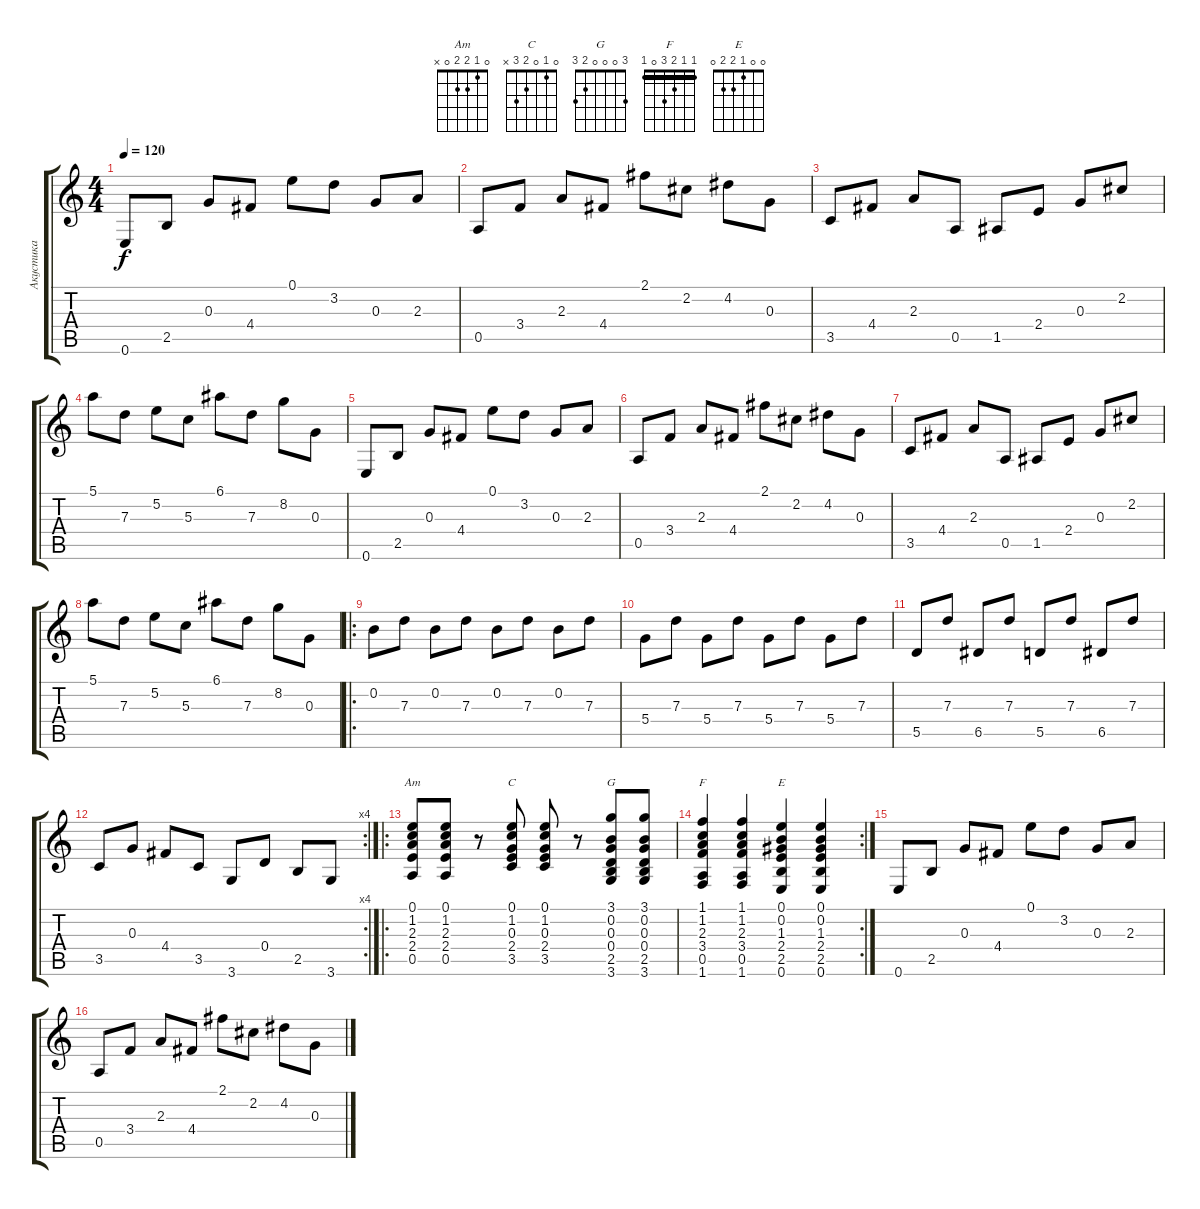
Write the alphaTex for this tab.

\track ("Акустика" "Акустика") {instrument acousticguitarsteel}
\staff {score tabs}
\tuning (E4 B3 G3 D3 A2 E2) {hide}
\chord ("Am" 0 1 2 2 0 x)
\chord ("C" 0 1 0 2 3 x)
\chord ("G" 3 0 0 0 2 3)
\chord ("F" 1 1 2 3 0 1) {barre 1}
\chord ("E" 0 0 1 2 2 0)
\ts (4 4)
\tempo 120
\clef g2
\ks c
0.6.8{dy f instrument acousticguitarsteel} 2.5.8 0.3.8 4.4.8 0.1.8 3.2.8 0.3.8 2.3.8 |
0.5.8 3.4.8 2.3.8 4.4.8 2.1.8 2.2.8 4.2.8 0.3.8 |
3.5.8 4.4.8 2.3.8 0.5.8 1.5.8 2.4.8 0.3.8 2.2.8 |
5.1.8 7.3.8 5.2.8 5.3.8 6.1.8 7.3.8 8.2.8 0.3.8 |
0.6.8 2.5.8 0.3.8 4.4.8 0.1.8 3.2.8 0.3.8 2.3.8 |
0.5.8 3.4.8 2.3.8 4.4.8 2.1.8 2.2.8 4.2.8 0.3.8 |
3.5.8 4.4.8 2.3.8 0.5.8 1.5.8 2.4.8 0.3.8 2.2.8 |
5.1.8 7.3.8 5.2.8 5.3.8 6.1.8 7.3.8 8.2.8 0.3.8 |
\ro
0.2.8 7.3.8 0.2.8 7.3.8 0.2.8 7.3.8 0.2.8 7.3.8 |
5.4.8 7.3.8 5.4.8 7.3.8 5.4.8 7.3.8 5.4.8 7.3.8 |
5.5.8 7.3.8 6.5.8 7.3.8 5.5.8 7.3.8 6.5.8 7.3.8 |
\rc 4
3.5.8 0.3.8 4.4.8 3.5.8 3.6.8 0.4.8 2.5.8 3.6.8 |
\ro
(0.1 1.2 2.3 2.4 0.5).8{ch "Am"} (0.1 1.2 2.3 2.4 0.5).8 r.8 (0.1 1.2 0.3 2.4 3.5).8{ch "C"} (0.1 1.2 0.3 2.4 3.5).8 r.8 (3.1 0.2 0.3 0.4 2.5 3.6).8{ch "G"} (3.1 0.2 0.3 0.4 2.5 3.6).8 |
\rc 2
(1.1 1.2 2.3 3.4 0.5 1.6).4{ch "F"} (1.1 1.2 2.3 3.4 0.5 1.6).4 (0.1 0.2 1.3 2.4 2.5 0.6).4{ch "E"} (0.1 0.2 1.3 2.4 2.5 0.6).4 |
0.6.8 2.5.8 0.3.8 4.4.8 0.1.8 3.2.8 0.3.8 2.3.8 |
0.5.8 3.4.8 2.3.8 4.4.8 2.1.8 2.2.8 4.2.8 0.3.8
